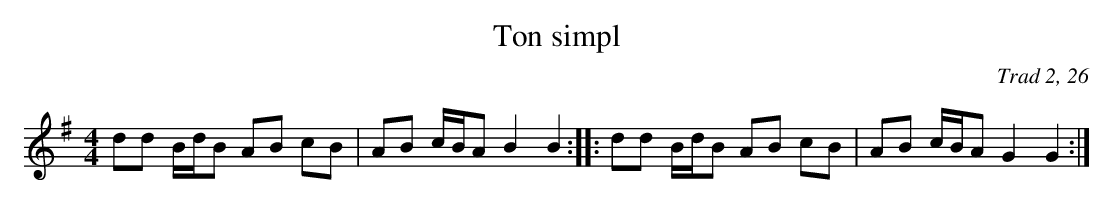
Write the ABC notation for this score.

X:1
T:Ton simpl
C:Trad 2, 26
M:4/4
L:1/8
K:G
dd B/d/B AB cB|AB c/B/A B2B2:|\
|:dd B/d/B AB cB|AB c/B/A G2G2:|
